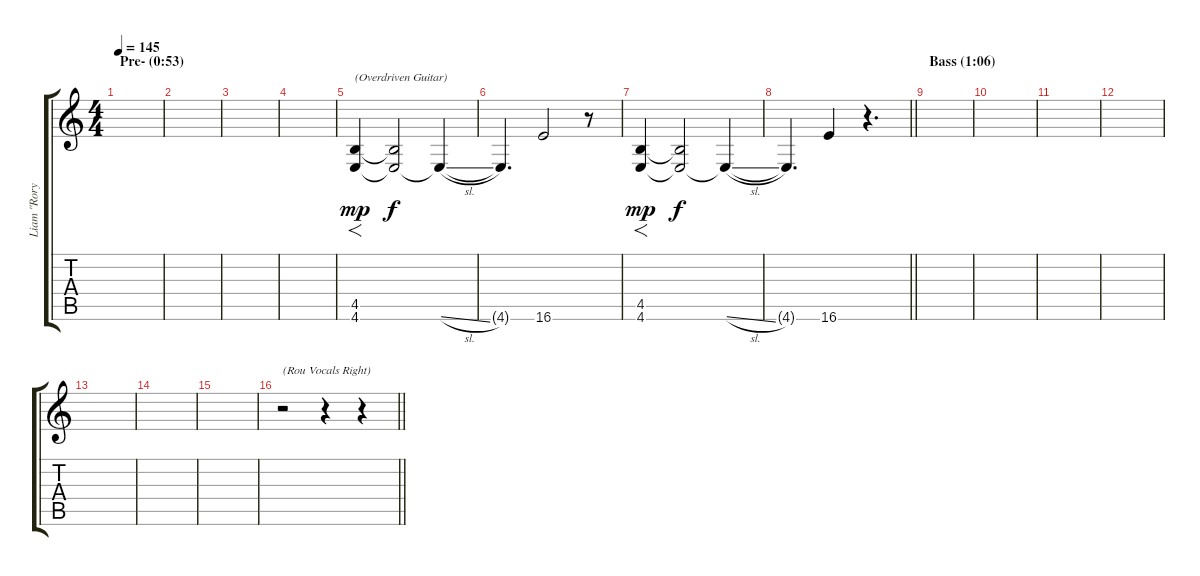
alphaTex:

\track ("Liam \"Rory\" Clewlow [Guitar Right]" "Liam \"Rory") {instrument overdrivenguitar}
\staff {score tabs}
\tuning (D4 A3 F3 C3 G2 C2) {hide}
\ts (4 4)
\section ("" "Pre- (0:53)")
\tempo 145
\clef g2
\ks c
|
|
|
|
(4.5 4.6).4{f txt "(Overdriven Guitar)" dy mp instrument overdrivenguitar} (4.5{t} 4.6{t}).2{dy f} 4.6{sl t}.4 |
4.6{t}.4{d} 16.6.2 r.8 |
(4.5 4.6).4{f dy mp} (4.5{t} 4.6{t}).2{dy f} 4.6{sl t}.4 |
\barLineRight lightlight
4.6{t}.4{d} 16.6.4 r.4{d} |
\section ("" "Bass (1:06)")
|
|
|
|
|
|
|
\barLineRight lightlight
r.2{txt "(Rou Vocals Right)" instrument lead1square} r.4 r.4
